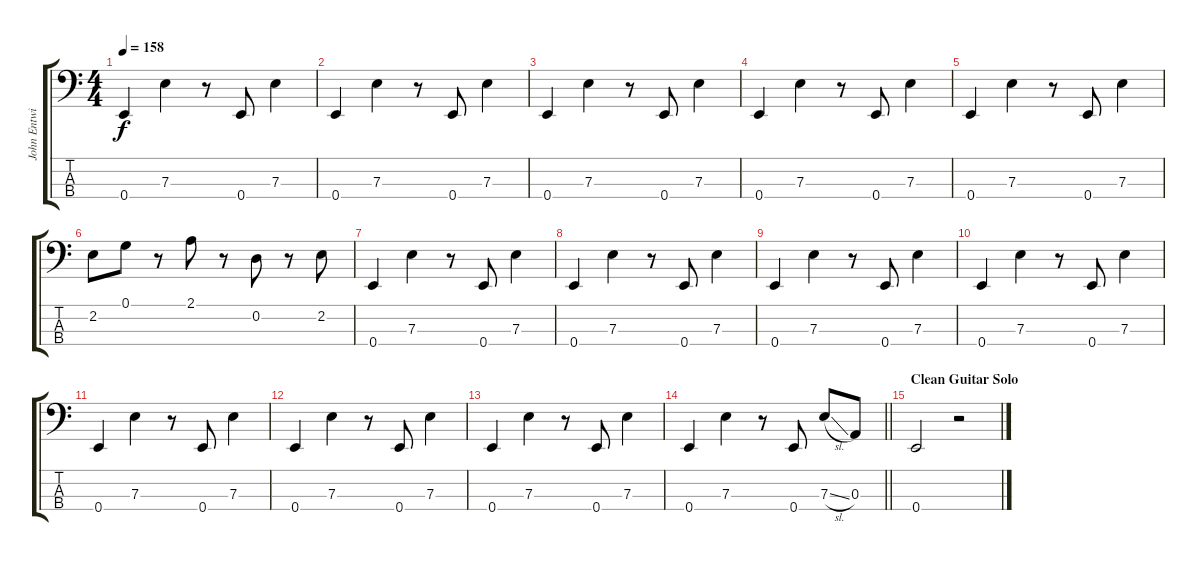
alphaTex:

\track ("John Entwistle" "John Entwi") {instrument electricbassfinger}
\staff {score tabs}
\tuning (G2 D2 A1 E1) {hide}
\ts (4 4)
\tempo 158
\clef f4
\ks c
0.4.4{dy f} 7.3.4 r.8 0.4.8 7.3.4 |
0.4.4 7.3.4 r.8 0.4.8 7.3.4 |
0.4.4 7.3.4 r.8 0.4.8 7.3.4 |
0.4.4 7.3.4 r.8 0.4.8 7.3.4 |
0.4.4 7.3.4 r.8 0.4.8 7.3.4 |
2.2.8 0.1.8 r.8 2.1.8 r.8 0.2.8 r.8 2.2.8 |
0.4.4 7.3.4 r.8 0.4.8 7.3.4 |
0.4.4 7.3.4 r.8 0.4.8 7.3.4 |
0.4.4 7.3.4 r.8 0.4.8 7.3.4 |
0.4.4 7.3.4 r.8 0.4.8 7.3.4 |
0.4.4 7.3.4 r.8 0.4.8 7.3.4 |
0.4.4 7.3.4 r.8 0.4.8 7.3.4 |
0.4.4 7.3.4 r.8 0.4.8 7.3.4 |
\barLineRight lightlight
0.4.4 7.3.4 r.8 0.4.8 7.3{sl}.8 0.3.8 |
\section ("" "Clean Guitar Solo")
0.4.2 r.2
